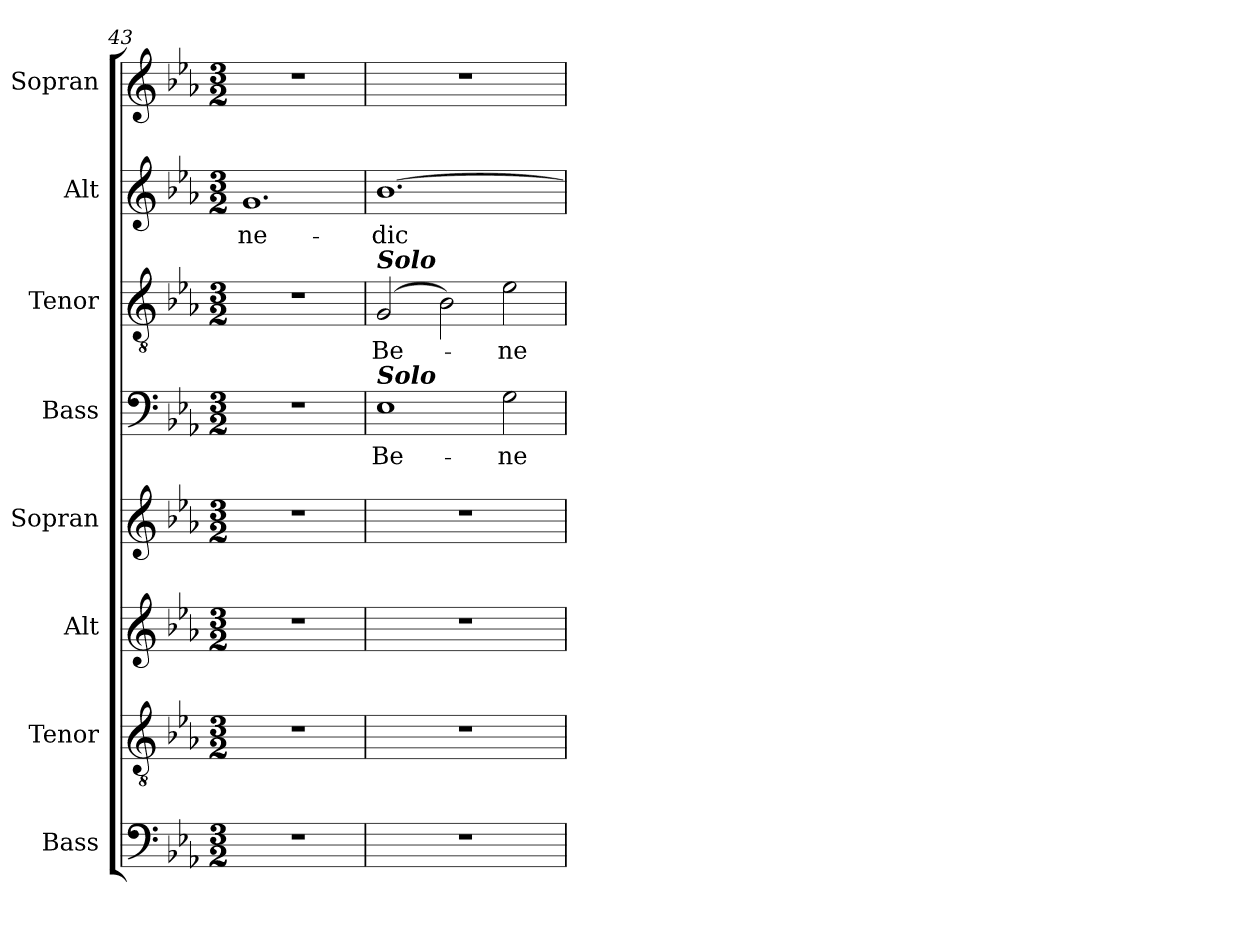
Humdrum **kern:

**kern	**kern	**kern	**kern	**kern	**text	**kern	**text	**kern	**text	**kern
*part8	*part7	*part6	*part5	*part4	*part4	*part3	*part3	*part2	*part2	*part1
*staff8	*staff7	*staff6	*staff5	*staff4	*staff4	*staff3	*staff3	*staff2	*staff2	*staff1
*I"Bass	*I"Tenor	*I"Alt	*I"Sopran	*I"Bass	*	*I"Tenor	*	*I"Alt	*	*I"Sopran
*I'B.	*I'T.	*I'A.	*I'S.	*I'B.	*	*I'T.	*	*I'A.	*	*I'S.
*clefF4	*clefGv2	*clefG2	*clefG2	*clefF4	*	*clefGv2	*	*clefG2	*	*clefG2
*k[b-e-a-]	*k[b-e-a-]	*k[b-e-a-]	*k[b-e-a-]	*k[b-e-a-]	*	*k[b-e-a-]	*	*k[b-e-a-]	*	*k[b-e-a-]
*E-:	*E-:	*E-:	*E-:	*E-:	*	*E-:	*	*E-:	*	*E-:
*M3/2	*M3/2	*M3/2	*M3/2	*M3/2	*	*M3/2	*	*M3/2	*	*M3/2
=43	=43	=43	=43	=43	=43	=43	=43	=43	=43	=43
!	!	!	!	!	!	!	!	!	!LO:LY:b	!
1.r	1.r	1.r	1.r	1.r	.	1.r	.	1.g	-ne-	1.r
=44	=44	=44	=44	=44	=44	=44	=44	=44	=44	=44
!	!	!	!	!	!	!LO:TX:a:Bi:t=Solo	!	!	!	!
!	!	!	!	!LO:TX:a:Bi:t=Solo	!	!	!	!	!	!
!	!	!	!	!	!LO:LY:b	!	!LO:LY:b	!	!LO:LY:b	!
1.r	1.r	1.r	1.r	1E-	Be-	(2G/	Be-	[1.b-	-dic-	1.r
.	.	.	.	.	.	2B-\)	.	.	.	.
!	!	!	!	!	!LO:LY:b	!	!LO:LY:b	!	!	!
.	.	.	.	2G\	-ne-	2e-\	-ne-	.	.	.
=	=	=	=	=	=	=	=	=	=	=
*-	*-	*-	*-	*-	*-	*-	*-	*-	*-	*-
